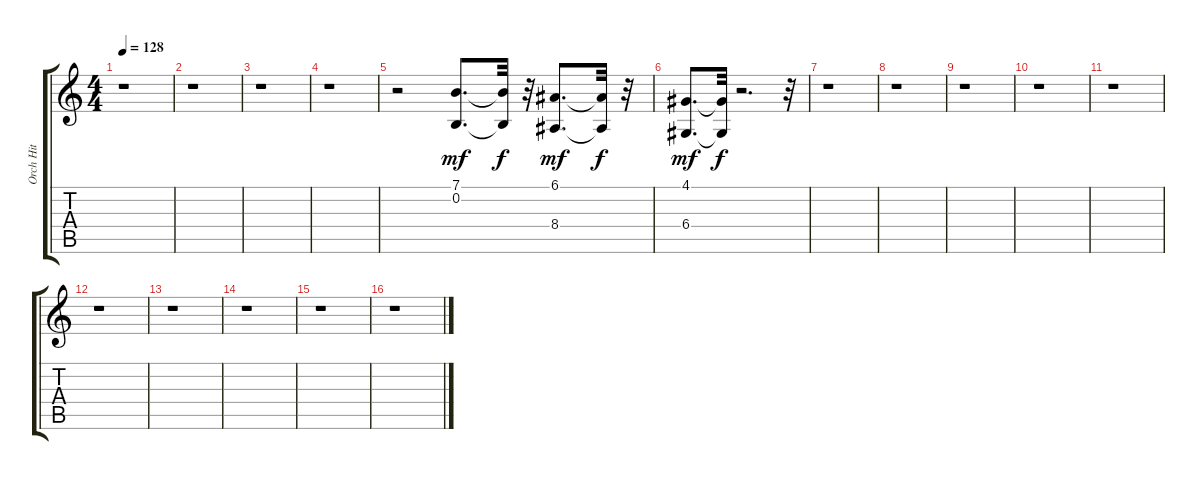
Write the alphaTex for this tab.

\track ("Orch Hit" "Orch Hit") {instrument orchestrahit}
\staff {score tabs}
\tuning (E4 B3 G3 D3 A2 E2) {hide}
\ts (4 4)
\tempo 128
\clef g2
\ks c
r.1{dy f} |
r.1 |
r.1 |
r.1 |
r.2 (7.1 0.2).8{d dy mf} (7.1{t} 0.2{t}).32{dy f} r.32 (6.1 8.4).8{d dy mf} (6.1{t} 8.4{t}).32{dy f} r.32 |
(4.1 6.4).8{d dy mf} (4.1{t} 6.4{t}).32{dy f} r.2{d} r.32 |
r.1 |
r.1 |
r.1 |
r.1 |
r.1 |
r.1 |
r.1 |
r.1 |
r.1 |
r.1
